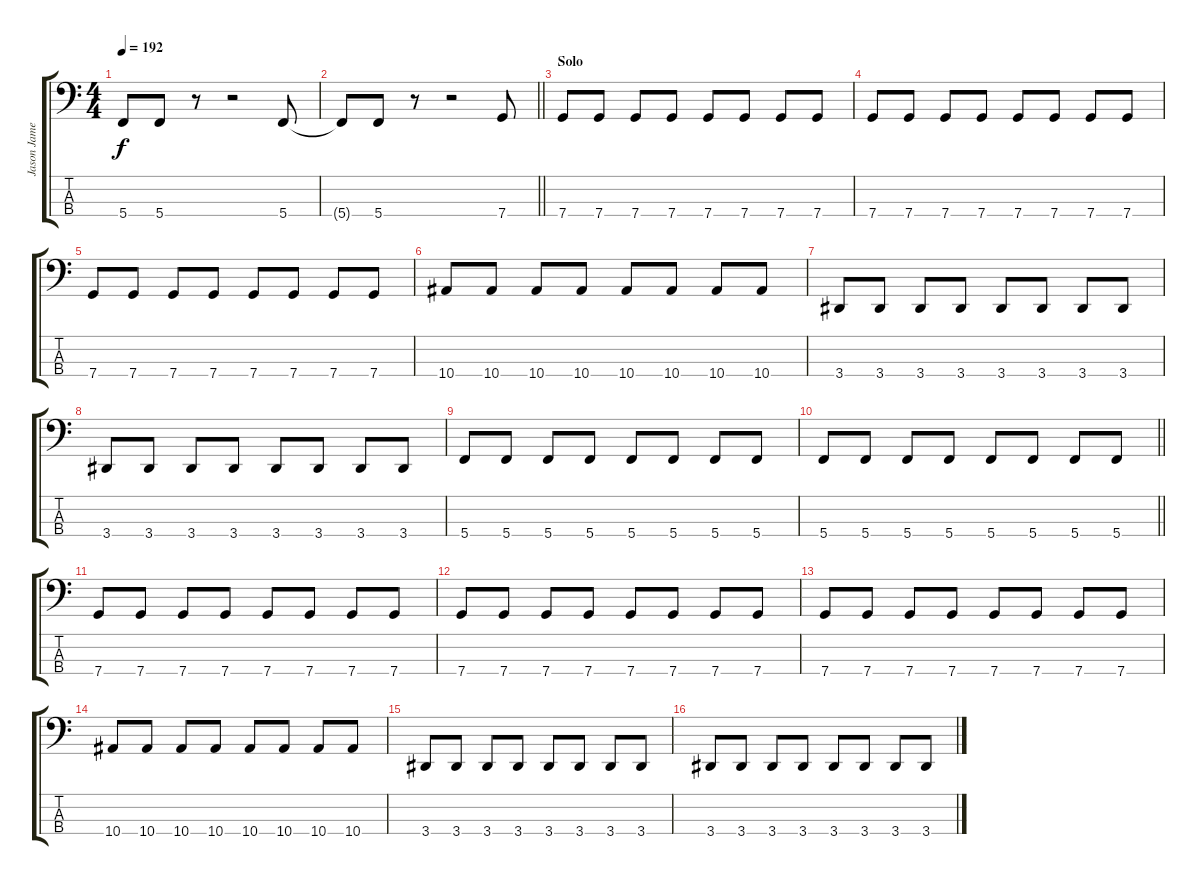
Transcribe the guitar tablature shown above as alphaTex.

\track ("Jason James" "Jason Jame") {instrument electricbassfinger}
\staff {score tabs}
\tuning (F2 C2 G1 C1) {hide}
\ts (4 4)
\tempo 192
\clef f4
\ks c
5.4{t}.8{dy f} 5.4.8 r.8 r.2 5.4.8 |
\barLineRight lightlight
5.4{t}.8 5.4.8 r.8 r.2 7.4.8 |
\section ("" "Solo")
7.4.8 7.4.8 7.4.8 7.4.8 7.4.8 7.4.8 7.4.8 7.4.8 |
7.4.8 7.4.8 7.4.8 7.4.8 7.4.8 7.4.8 7.4.8 7.4.8 |
7.4.8 7.4.8 7.4.8 7.4.8 7.4.8 7.4.8 7.4.8 7.4.8 |
10.4.8 10.4.8 10.4.8 10.4.8 10.4.8 10.4.8 10.4.8 10.4.8 |
3.4.8 3.4.8 3.4.8 3.4.8 3.4.8 3.4.8 3.4.8 3.4.8 |
3.4.8 3.4.8 3.4.8 3.4.8 3.4.8 3.4.8 3.4.8 3.4.8 |
5.4.8 5.4.8 5.4.8 5.4.8 5.4.8 5.4.8 5.4.8 5.4.8 |
\barLineRight lightlight
5.4.8 5.4.8 5.4.8 5.4.8 5.4.8 5.4.8 5.4.8 5.4.8 |
7.4.8 7.4.8 7.4.8 7.4.8 7.4.8 7.4.8 7.4.8 7.4.8 |
7.4.8 7.4.8 7.4.8 7.4.8 7.4.8 7.4.8 7.4.8 7.4.8 |
7.4.8 7.4.8 7.4.8 7.4.8 7.4.8 7.4.8 7.4.8 7.4.8 |
10.4.8 10.4.8 10.4.8 10.4.8 10.4.8 10.4.8 10.4.8 10.4.8 |
3.4.8 3.4.8 3.4.8 3.4.8 3.4.8 3.4.8 3.4.8 3.4.8 |
3.4.8 3.4.8 3.4.8 3.4.8 3.4.8 3.4.8 3.4.8 3.4.8
